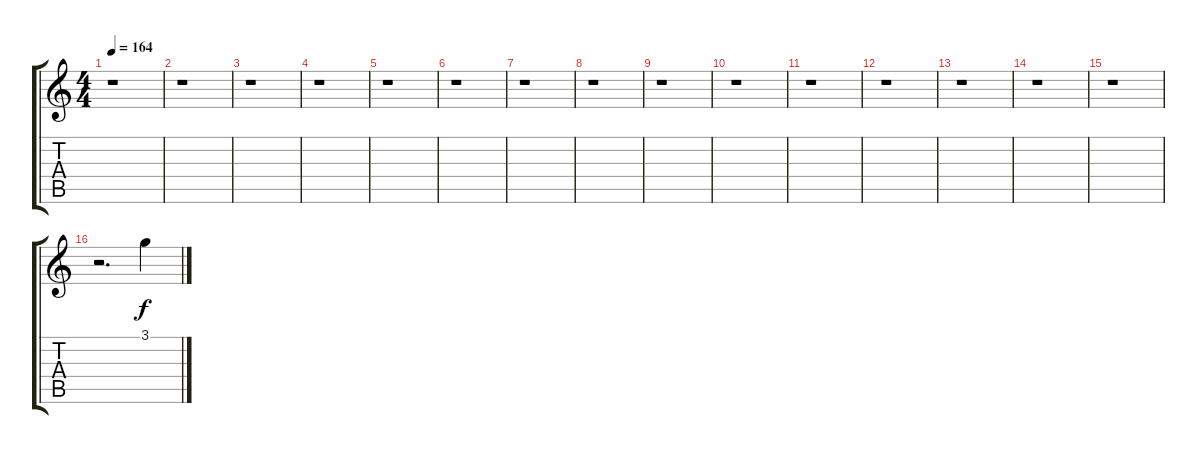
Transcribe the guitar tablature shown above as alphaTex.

\track "" {instrument overdrivenguitar}
\staff {score tabs}
\tuning (E4 B3 G3 D3 A2 E2) {hide}
\ts (4 4)
\tempo 164
\clef g2
\ks c
r.1{dy f} |
r.1 |
r.1 |
r.1 |
r.1 |
r.1 |
r.1 |
r.1 |
r.1 |
r.1 |
r.1 |
r.1 |
r.1 |
r.1 |
r.1 |
r.2{d} 3.1.4
